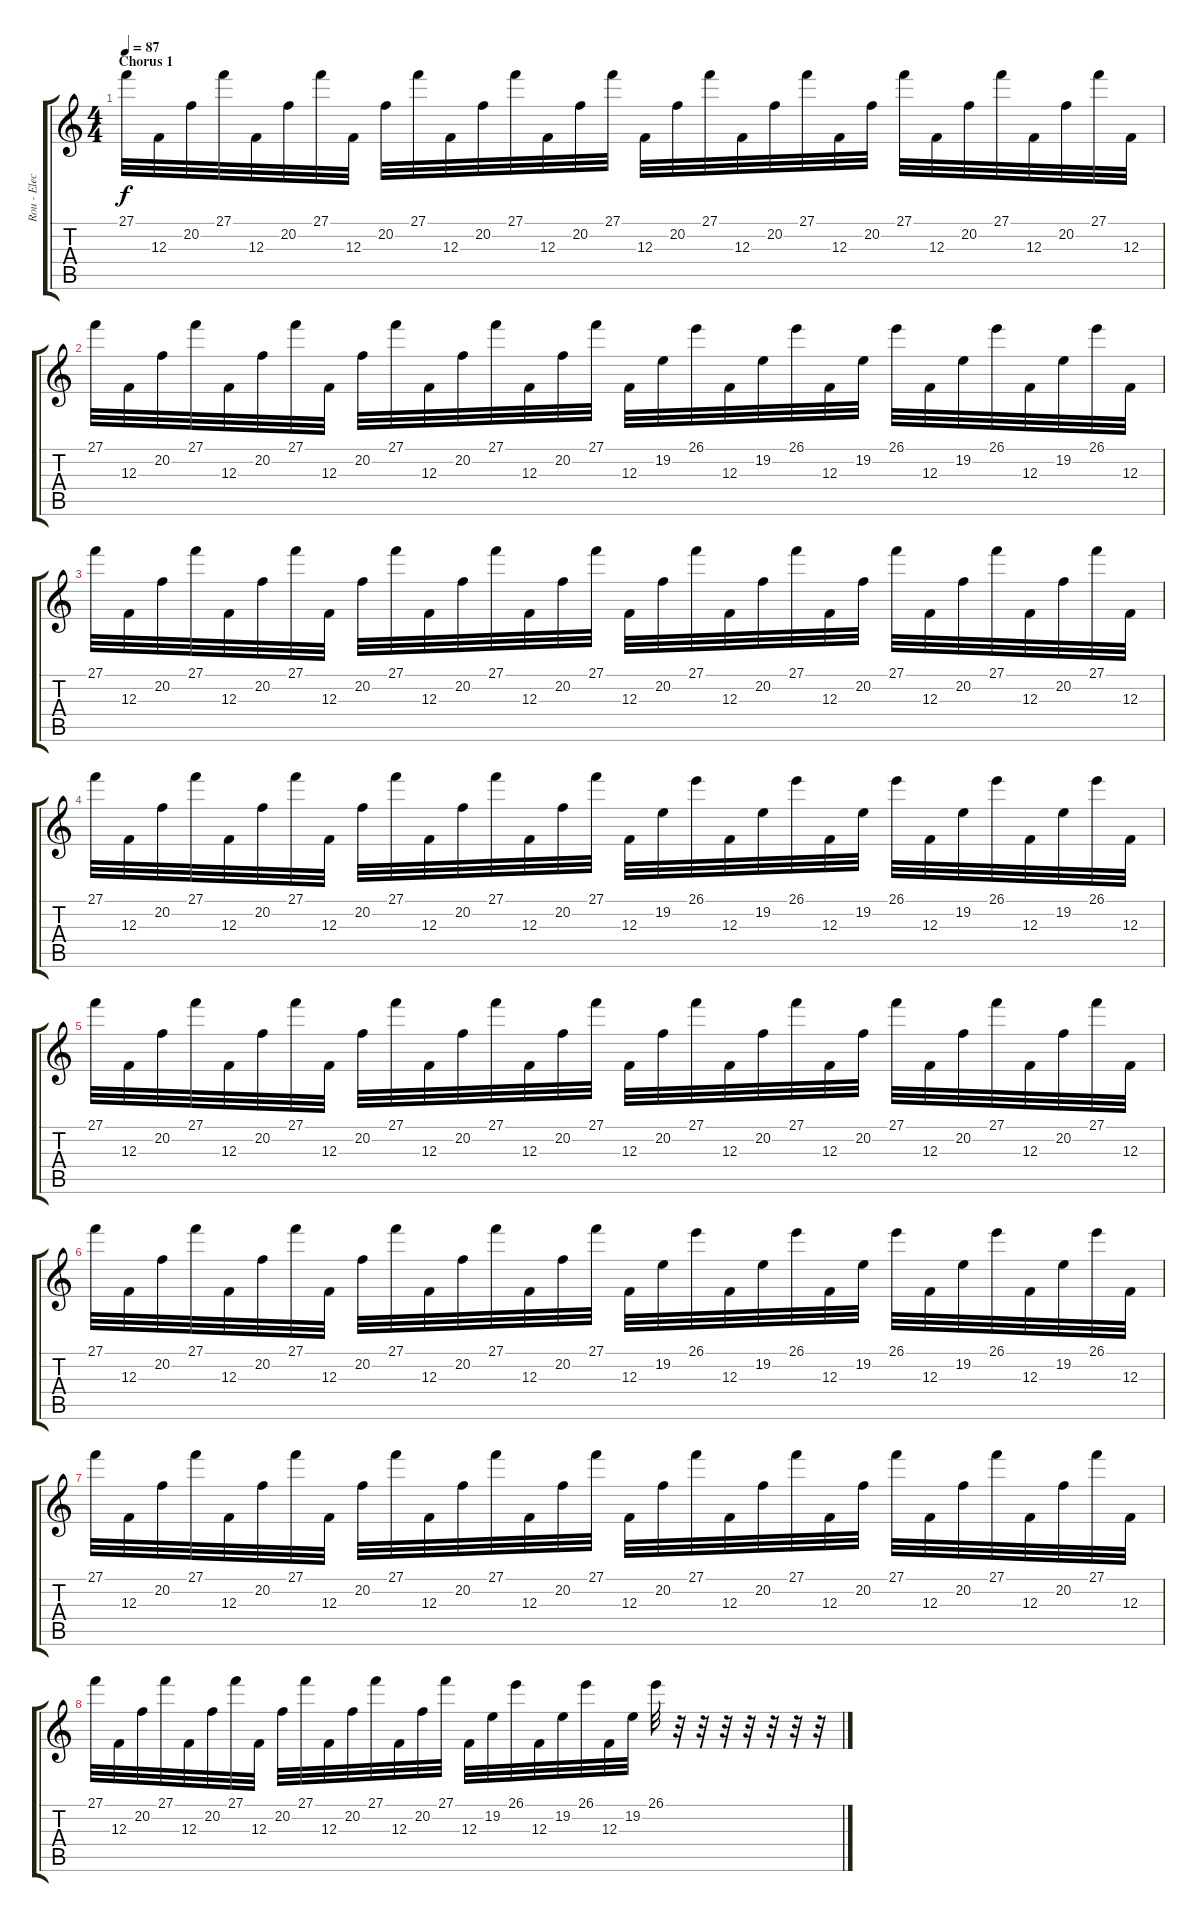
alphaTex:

\track ("Rou - Electribe" "Rou - Elec") {instrument pad7halo}
\staff {score tabs}
\tuning (D4 A3 F3 C3 G2 C2) {hide}
\ts (4 4)
\section ("" "Chorus 1")
\tempo 87
\clef g2
\ks c
27.1.32{dy f volume 9 instrument clavinet} 12.3.32 20.2.32 27.1.32 12.3.32 20.2.32 27.1.32 12.3.32 20.2.32 27.1.32 12.3.32 20.2.32 27.1.32 12.3.32 20.2.32 27.1.32 12.3.32 20.2.32 27.1.32 12.3.32 20.2.32 27.1.32 12.3.32 20.2.32 27.1.32 12.3.32 20.2.32 27.1.32 12.3.32 20.2.32 27.1.32 12.3.32 |
27.1.32{instrument clavinet} 12.3.32 20.2.32 27.1.32 12.3.32 20.2.32 27.1.32 12.3.32 20.2.32 27.1.32 12.3.32 20.2.32 27.1.32 12.3.32 20.2.32 27.1.32 12.3.32 19.2.32 26.1.32 12.3.32 19.2.32 26.1.32 12.3.32 19.2.32 26.1.32 12.3.32 19.2.32 26.1.32 12.3.32 19.2.32 26.1.32 12.3.32 |
27.1.32{volume 9 instrument clavinet} 12.3.32 20.2.32 27.1.32 12.3.32 20.2.32 27.1.32 12.3.32 20.2.32 27.1.32 12.3.32 20.2.32 27.1.32 12.3.32 20.2.32 27.1.32 12.3.32 20.2.32 27.1.32 12.3.32 20.2.32 27.1.32 12.3.32 20.2.32 27.1.32 12.3.32 20.2.32 27.1.32 12.3.32 20.2.32 27.1.32 12.3.32 |
27.1.32{instrument clavinet} 12.3.32 20.2.32 27.1.32 12.3.32 20.2.32 27.1.32 12.3.32 20.2.32 27.1.32 12.3.32 20.2.32 27.1.32 12.3.32 20.2.32 27.1.32 12.3.32 19.2.32 26.1.32 12.3.32 19.2.32 26.1.32 12.3.32 19.2.32 26.1.32 12.3.32 19.2.32 26.1.32 12.3.32 19.2.32 26.1.32 12.3.32 |
27.1.32{volume 9 instrument clavinet} 12.3.32 20.2.32 27.1.32 12.3.32 20.2.32 27.1.32 12.3.32 20.2.32 27.1.32 12.3.32 20.2.32 27.1.32 12.3.32 20.2.32 27.1.32 12.3.32 20.2.32 27.1.32 12.3.32 20.2.32 27.1.32 12.3.32 20.2.32 27.1.32 12.3.32 20.2.32 27.1.32 12.3.32 20.2.32 27.1.32 12.3.32 |
27.1.32{instrument clavinet} 12.3.32 20.2.32 27.1.32 12.3.32 20.2.32 27.1.32 12.3.32 20.2.32 27.1.32 12.3.32 20.2.32 27.1.32 12.3.32 20.2.32 27.1.32 12.3.32 19.2.32 26.1.32 12.3.32 19.2.32 26.1.32 12.3.32 19.2.32 26.1.32 12.3.32 19.2.32 26.1.32 12.3.32 19.2.32 26.1.32 12.3.32 |
27.1.32{volume 9 instrument clavinet} 12.3.32 20.2.32 27.1.32 12.3.32 20.2.32 27.1.32 12.3.32 20.2.32 27.1.32 12.3.32 20.2.32 27.1.32 12.3.32 20.2.32 27.1.32 12.3.32 20.2.32 27.1.32 12.3.32 20.2.32 27.1.32 12.3.32 20.2.32 27.1.32 12.3.32 20.2.32 27.1.32 12.3.32 20.2.32 27.1.32 12.3.32 |
27.1.32{instrument clavinet} 12.3.32 20.2.32 27.1.32 12.3.32 20.2.32 27.1.32 12.3.32 20.2.32 27.1.32 12.3.32 20.2.32 27.1.32 12.3.32 20.2.32 27.1.32 12.3.32 19.2.32 26.1.32 12.3.32 19.2.32 26.1.32 12.3.32 19.2.32 26.1.32 r.32 r.32 r.32 r.32 r.32 r.32 r.32
